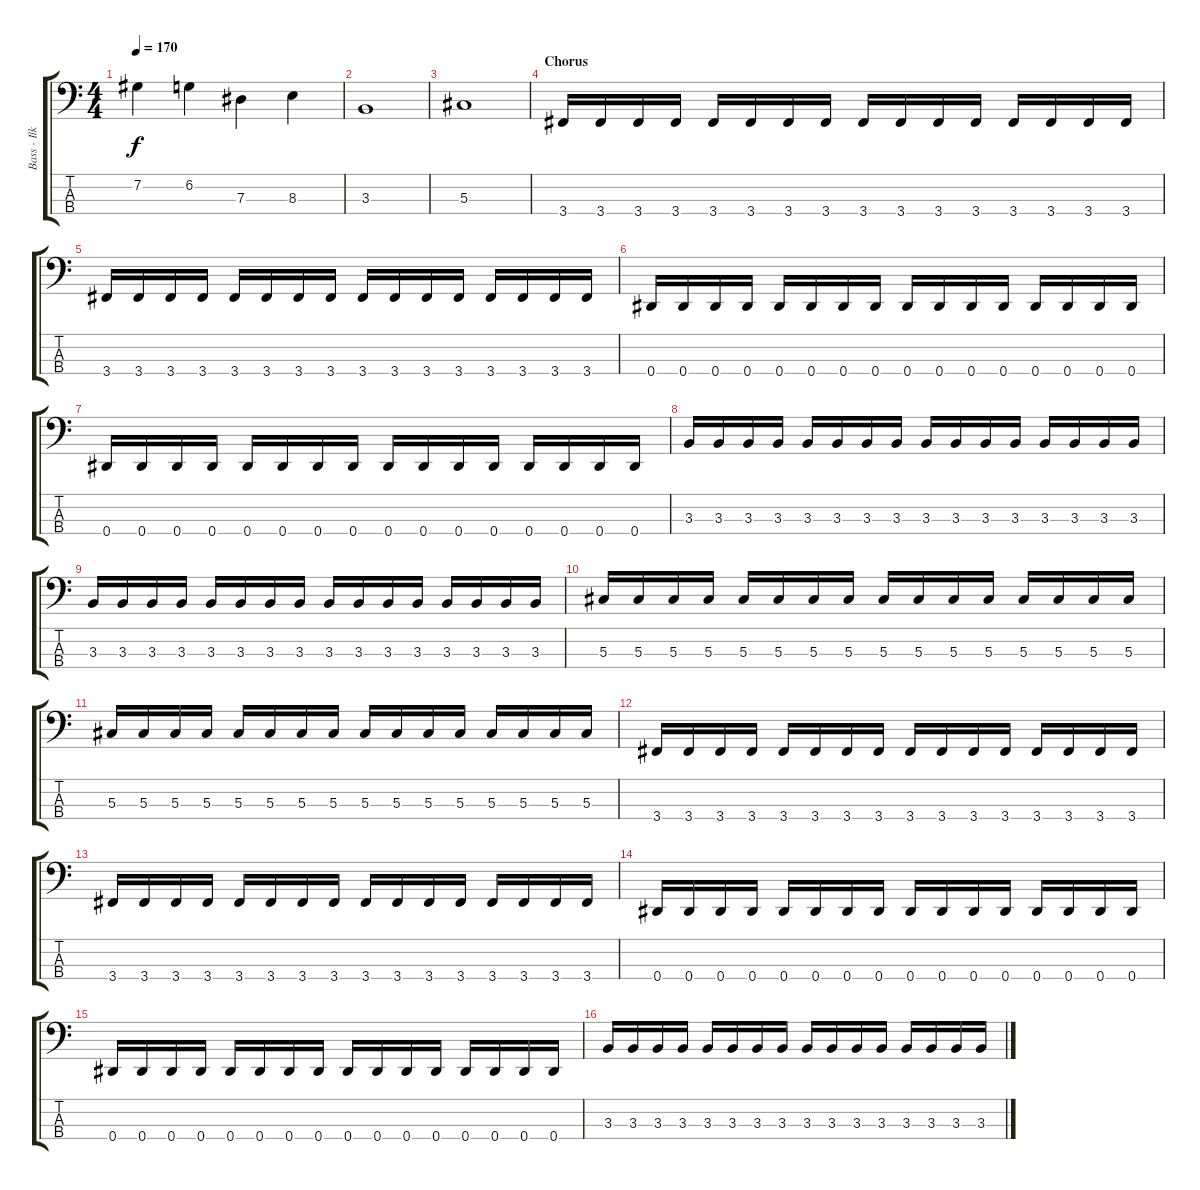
\track ("Bass - Ilker Erstin" "Bass - Ilk") {instrument acousticguitarsteel}
\staff {score tabs}
\tuning (Gb2 Db2 Ab1 Eb1) {hide}
\ts (4 4)
\tempo 170
\clef f4
\ks c
7.2.4{dy f} 6.2.4 7.3.4 8.3.4 |
3.3.1 |
5.3.1 |
\section ("" "Chorus")
3.4.16 3.4.16 3.4.16 3.4.16 3.4.16 3.4.16 3.4.16 3.4.16 3.4.16 3.4.16 3.4.16 3.4.16 3.4.16 3.4.16 3.4.16 3.4.16 |
3.4.16 3.4.16 3.4.16 3.4.16 3.4.16 3.4.16 3.4.16 3.4.16 3.4.16 3.4.16 3.4.16 3.4.16 3.4.16 3.4.16 3.4.16 3.4.16 |
0.4.16 0.4.16 0.4.16 0.4.16 0.4.16 0.4.16 0.4.16 0.4.16 0.4.16 0.4.16 0.4.16 0.4.16 0.4.16 0.4.16 0.4.16 0.4.16 |
0.4.16 0.4.16 0.4.16 0.4.16 0.4.16 0.4.16 0.4.16 0.4.16 0.4.16 0.4.16 0.4.16 0.4.16 0.4.16 0.4.16 0.4.16 0.4.16 |
3.3.16 3.3.16 3.3.16 3.3.16 3.3.16 3.3.16 3.3.16 3.3.16 3.3.16 3.3.16 3.3.16 3.3.16 3.3.16 3.3.16 3.3.16 3.3.16 |
3.3.16 3.3.16 3.3.16 3.3.16 3.3.16 3.3.16 3.3.16 3.3.16 3.3.16 3.3.16 3.3.16 3.3.16 3.3.16 3.3.16 3.3.16 3.3.16 |
5.3.16 5.3.16 5.3.16 5.3.16 5.3.16 5.3.16 5.3.16 5.3.16 5.3.16 5.3.16 5.3.16 5.3.16 5.3.16 5.3.16 5.3.16 5.3.16 |
5.3.16 5.3.16 5.3.16 5.3.16 5.3.16 5.3.16 5.3.16 5.3.16 5.3.16 5.3.16 5.3.16 5.3.16 5.3.16 5.3.16 5.3.16 5.3.16 |
3.4.16 3.4.16 3.4.16 3.4.16 3.4.16 3.4.16 3.4.16 3.4.16 3.4.16 3.4.16 3.4.16 3.4.16 3.4.16 3.4.16 3.4.16 3.4.16 |
3.4.16 3.4.16 3.4.16 3.4.16 3.4.16 3.4.16 3.4.16 3.4.16 3.4.16 3.4.16 3.4.16 3.4.16 3.4.16 3.4.16 3.4.16 3.4.16 |
0.4.16 0.4.16 0.4.16 0.4.16 0.4.16 0.4.16 0.4.16 0.4.16 0.4.16 0.4.16 0.4.16 0.4.16 0.4.16 0.4.16 0.4.16 0.4.16 |
0.4.16 0.4.16 0.4.16 0.4.16 0.4.16 0.4.16 0.4.16 0.4.16 0.4.16 0.4.16 0.4.16 0.4.16 0.4.16 0.4.16 0.4.16 0.4.16 |
3.3.16 3.3.16 3.3.16 3.3.16 3.3.16 3.3.16 3.3.16 3.3.16 3.3.16 3.3.16 3.3.16 3.3.16 3.3.16 3.3.16 3.3.16 3.3.16
